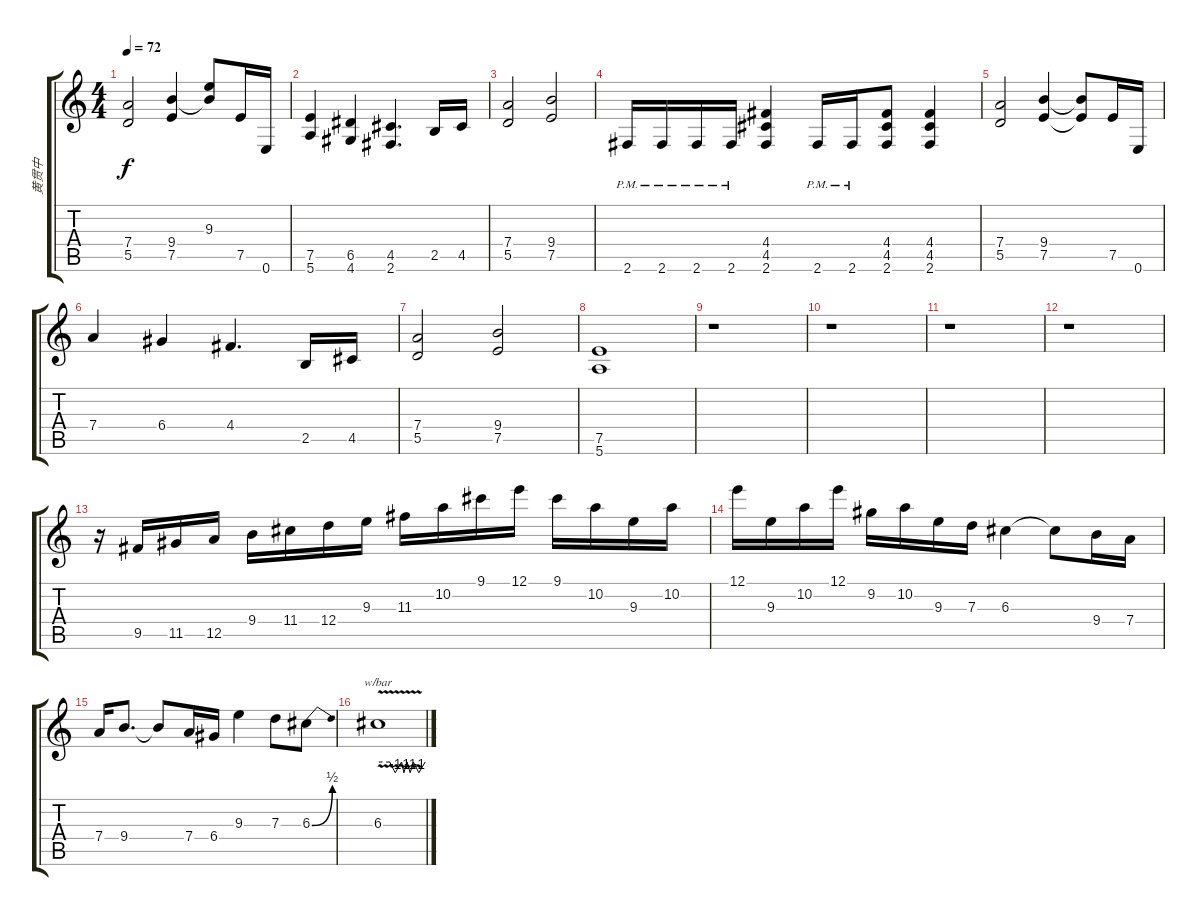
\track ("黄贯中" "黄贯中") {instrument overdrivenguitar}
\staff {score tabs}
\tuning (E4 B3 G3 D3 A2 E2) {hide}
\ts (4 4)
\tempo 72
\clef g2
\ks c
(7.4 5.5).2{dy f} (9.4 7.5).4 (9.3 9.4{t}).8 7.5.16 0.6.16 |
(7.5 5.6).4 (6.5 4.6).4 (4.5 2.6).4{d} 2.5.16 4.5.16 |
(7.4 5.5).2 (9.4 7.5).2 |
2.6{pm}.16 2.6{pm}.16 2.6{pm}.16 2.6{pm}.16 (4.4 4.5 2.6).4 2.6{pm}.16 2.6{pm}.16 (4.4 4.5 2.6).8 (4.4 4.5 2.6).4 |
(7.4 5.5).2 (9.4 7.5).4 (9.4{t} 7.5{t}).8 7.5.16 0.6.16 |
7.4.4 6.4.4 4.4.4{d} 2.5.16 4.5.16 |
(7.4 5.5).2 (9.4 7.5).2 |
(7.5 5.6).1 |
r.1 |
r.1 |
r.1 |
r.1 |
r.16 9.5.16 11.5.16 12.5.16 9.4.16 11.4.16 12.4.16 9.3.16 11.3.16 10.2.16 9.1.16 12.1.16 9.1.16 10.2.16 9.3.16 10.2.16 |
12.1.16 9.3.16 10.2.16 12.1.16 9.2.16 10.2.16 9.3.16 7.3.16 6.3.4 6.3{t}.8 9.4.16 7.4.16 |
7.4.16 9.4.8{d} 9.4{t}.8 7.4.16 6.4.16 9.3.4 7.3.8 6.3{be (bend 0 0 60 2)}.8 |
6.3{v}.1{tbe (custom default 0 0 15 0 22 -4 30 0 33 -4 37 0 41 -4 45 0 52 -4 60 0)}
